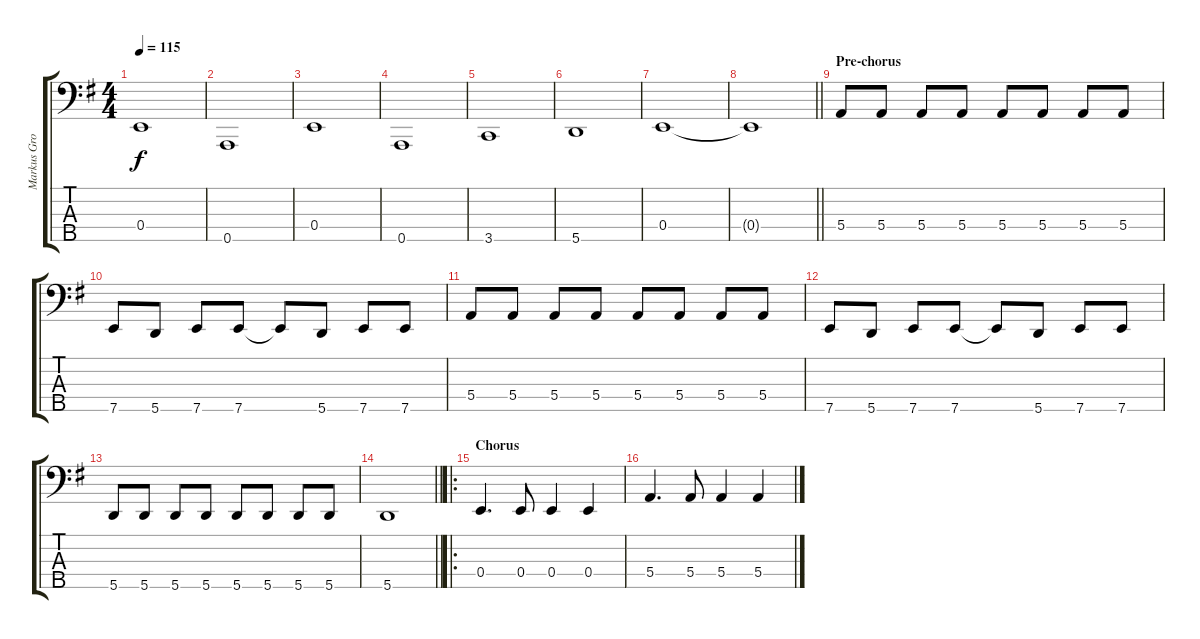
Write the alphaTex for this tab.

\track ("Markus Grosskopf" "Markus Gro") {instrument electricbassfinger}
\staff {score tabs}
\tuning (G2 D2 A1 E1 A0) {hide}
\ts (4 4)
\tempo 115
\clef f4
\ks eminor
0.4.1{dy f} |
0.5.1 |
0.4.1 |
0.5.1 |
3.5.1 |
5.5.1 |
0.4.1 |
\barLineRight lightlight
0.4{t}.1 |
\section ("" "Pre-chorus")
5.4.8 5.4.8 5.4.8 5.4.8 5.4.8 5.4.8 5.4.8 5.4.8 |
7.5.8 5.5.8 7.5.8 7.5.8 7.5{t}.8 5.5.8 7.5.8 7.5.8 |
5.4.8 5.4.8 5.4.8 5.4.8 5.4.8 5.4.8 5.4.8 5.4.8 |
7.5.8 5.5.8 7.5.8 7.5.8 7.5{t}.8 5.5.8 7.5.8 7.5.8 |
5.5.8 5.5.8 5.5.8 5.5.8 5.5.8 5.5.8 5.5.8 5.5.8 |
\barLineRight lightlight
5.5.1 |
\ro
\section ("" "Chorus")
0.4.4{d} 0.4.8 0.4.4 0.4.4 |
5.4.4{d} 5.4.8 5.4.4 5.4.4
